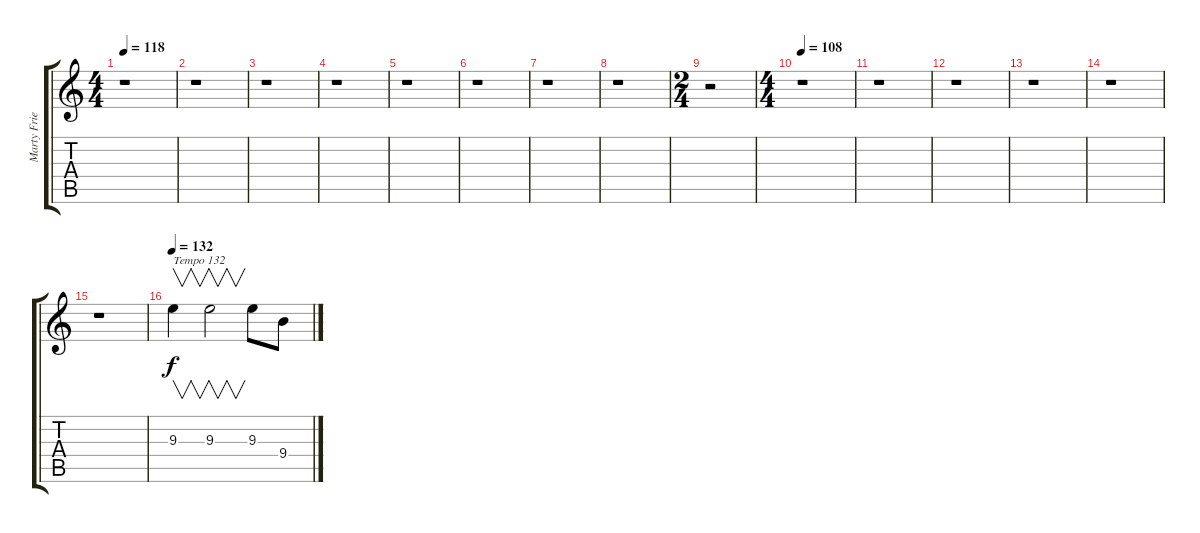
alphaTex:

\track ("Marty Friedman (Disto Gtr)" "Marty Frie") {instrument distortionguitar}
\staff {score tabs}
\tuning (E4 B3 G3 D3 A2 E2) {hide}
\ts (4 4)
\tempo 118
\clef g2
\ks c
r.1{dy f} |
r.1 |
r.1 |
r.1 |
r.1 |
r.1 |
r.1 |
r.1 |
\ts (2 4)
r.2 |
\ts (4 4)
\tempo 108
r.1 |
r.1 |
r.1 |
r.1 |
r.1 |
r.1 |
\tempo 132
9.3.4{v txt "Tempo 132"} 9.3.2{v} 9.3.8 9.4.8
